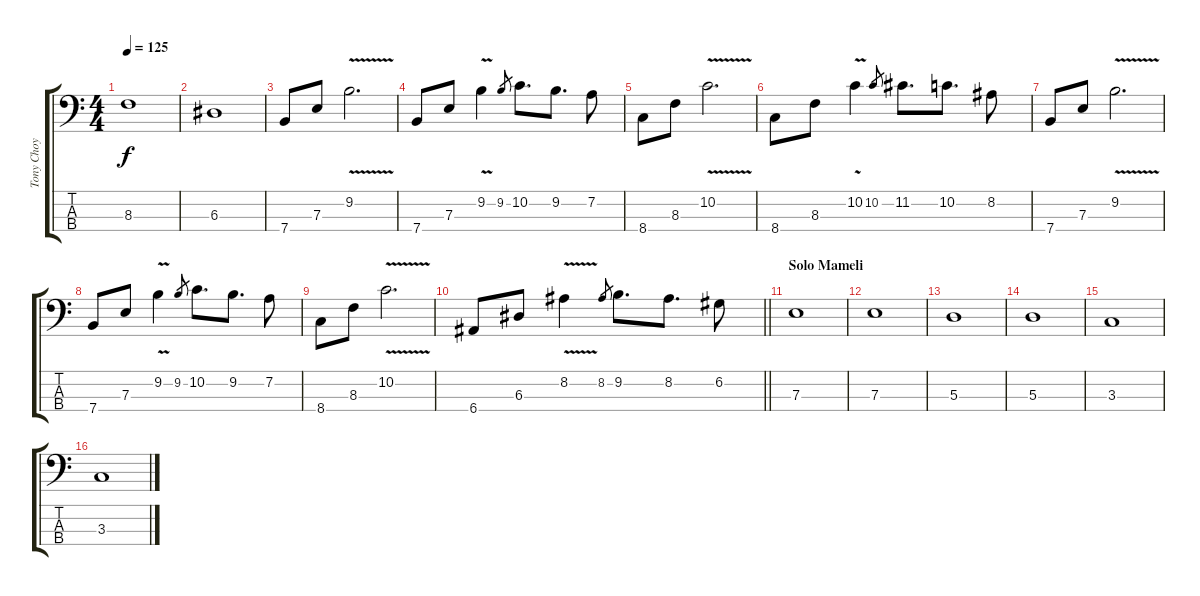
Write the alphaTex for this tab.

\track ("Tony Choy " "Tony Choy ") {instrument electricbasspick}
\staff {score tabs}
\tuning (G2 D2 A1 E1) {hide}
\ts (4 4)
\tempo 125
\clef f4
\ks c
8.3.1{dy f} |
6.3.1 |
7.4.8 7.3.8 9.2{v}.2{d} |
7.4.8 7.3.8 9.2{v}.4 9.2.8{gr} 10.2.8{d} 9.2.8{d} 7.2.8 |
8.4.8 8.3.8 10.2{v}.2{d} |
8.4.8 8.3.8 10.2{v}.4 10.2.8{gr} 11.2.8{d} 10.2.8{d} 8.2.8 |
7.4.8 7.3.8 9.2{v}.2{d} |
7.4.8 7.3.8 9.2{v}.4 9.2.8{gr} 10.2.8{d} 9.2.8{d} 7.2.8 |
8.4.8 8.3.8 10.2{v}.2{d} |
\barLineRight lightlight
6.4.8 6.3.8 8.2{v}.4 8.2.8{gr} 9.2.8{d} 8.2.8{d} 6.2.8 |
\section ("" "Solo Mameli")
7.3.1 |
7.3.1 |
5.3.1 |
5.3.1 |
3.3.1 |
3.3.1
